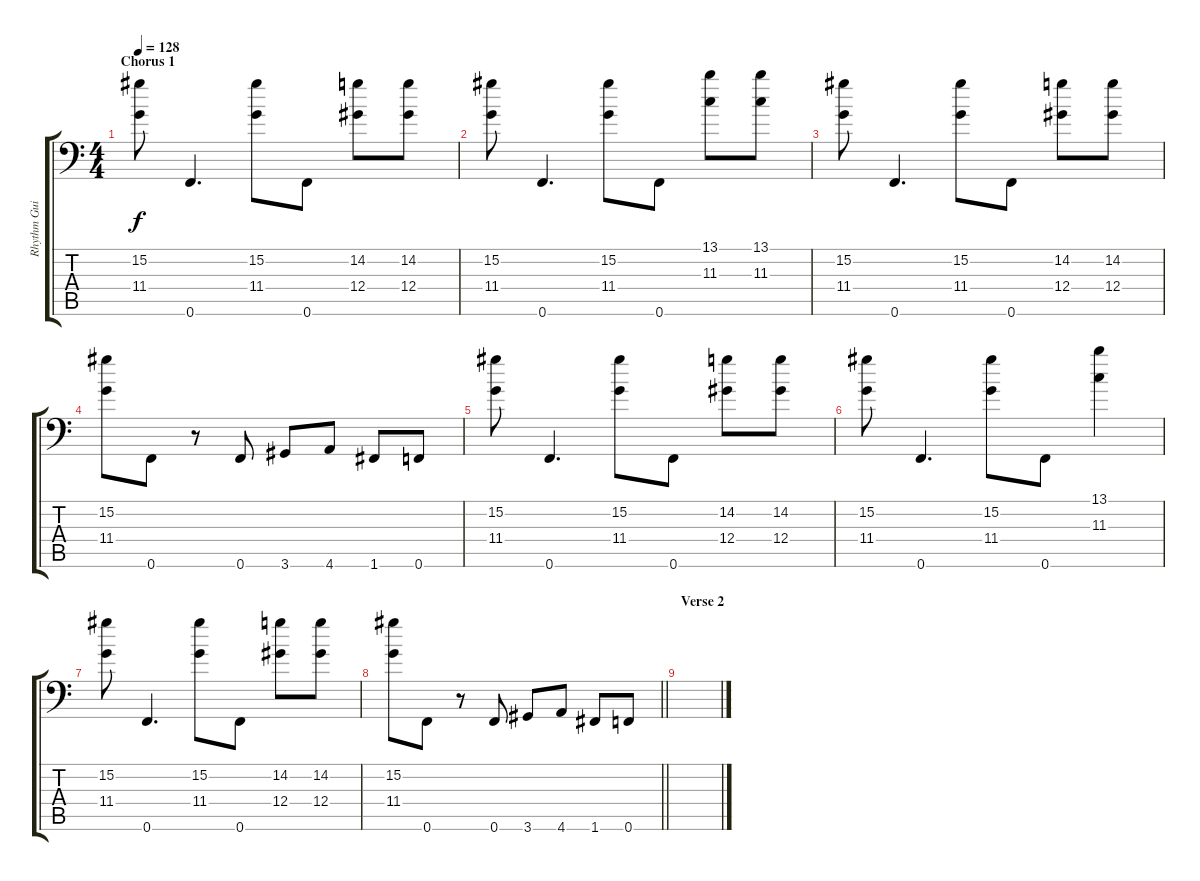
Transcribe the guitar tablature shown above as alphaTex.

\track ("Rhythm Guitar" "Rhythm Gui") {instrument distortionguitar}
\staff {score tabs}
\tuning (Bb3 F3 Db3 Ab2 Eb2 F1) {hide}
\ts (4 4)
\section ("" "Chorus 1")
\tempo 128
\clef f4
\ks c
(15.2 11.4).8{dy f} 0.6.4{d} (15.2 11.4).8 0.6.8 (14.2 12.4).8 (14.2 12.4).8 |
(15.2 11.4).8 0.6.4{d} (15.2 11.4).8 0.6.8 (13.1 11.3).8 (13.1 11.3).8 |
(15.2 11.4).8 0.6.4{d} (15.2 11.4).8 0.6.8 (14.2 12.4).8 (14.2 12.4).8 |
(15.2 11.4).8 0.6.8 r.8 0.6.8 3.6.8 4.6.8 1.6.8 0.6.8 |
(15.2 11.4).8 0.6.4{d} (15.2 11.4).8 0.6.8 (14.2 12.4).8 (14.2 12.4).8 |
(15.2 11.4).8 0.6.4{d} (15.2 11.4).8 0.6.8 (13.1 11.3).4 |
(15.2 11.4).8 0.6.4{d} (15.2 11.4).8 0.6.8 (14.2 12.4).8 (14.2 12.4).8 |
\barLineRight lightlight
(15.2 11.4).8 0.6.8 r.8 0.6.8 3.6.8 4.6.8 1.6.8 0.6.8 |
\section ("" "Verse 2")
